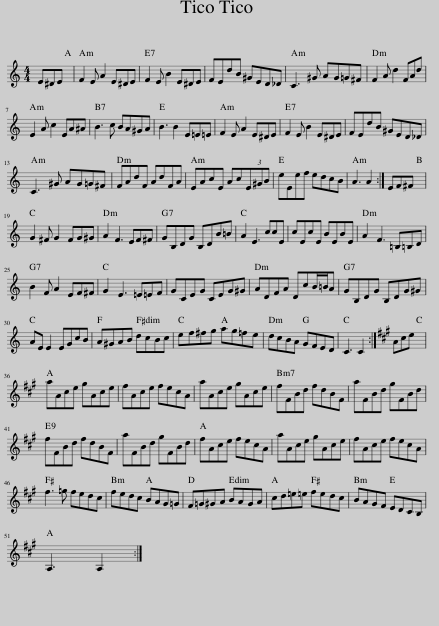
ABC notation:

X:1
L:1/8
M:4/4
I:linebreak $
K:C
V:1 treble
V:1
 E^DE | F2 E A2 E^DE | F2 E B2 E^DE | FEdB ^GED_D | C3 ^G AG=G^F | %5
 F2 A d2 FAd |$ E2 A c2 EA^A | B3 c BA^GA | B3 B2 E=E=E | F2 E A2 E^DE | %10
 F2 E B2 E^DE | FEdB ^GED_D |$ C3 ^G AG=G^F | FAdF AdFA | EAcE Ac(3E^GB | %15
 eEef edcB | A3 A2 :| EF^F |$ G2 ^F G2 FG^G | A2 F3 EF^F | %20
 GB,DG B,DB=B | A2 E3 ccE | cEcE BEBE | A2 F3 =B,=B,D |$ B2 F A2 EF^F | %25
 G2 E3 =E=EF | GCEG CEG^G | ADFA DcB/=B/A | GB,DG B,DG^G |$ AE E2 EGcB | %30
 A^GAB dcBc | ef^fg ag=fe | dcBA GFED | C3 C2 :|[K:A] Ace |$ %35
 aAce gAce | fAce fecA | aAce gAce | fFBd fdBF | aFBd gFBd |$ %40
 fFBd fdBF | aFBd gFBd | fAce fecA | aAce gAce | fAce fecA |$ %45
 f3 =g fedc | fedc BAG=G | F=G^GA BAGA | cd=e=e fedc | BAGF EDCB, |$ %50
 A,3 A,2 :| %51
